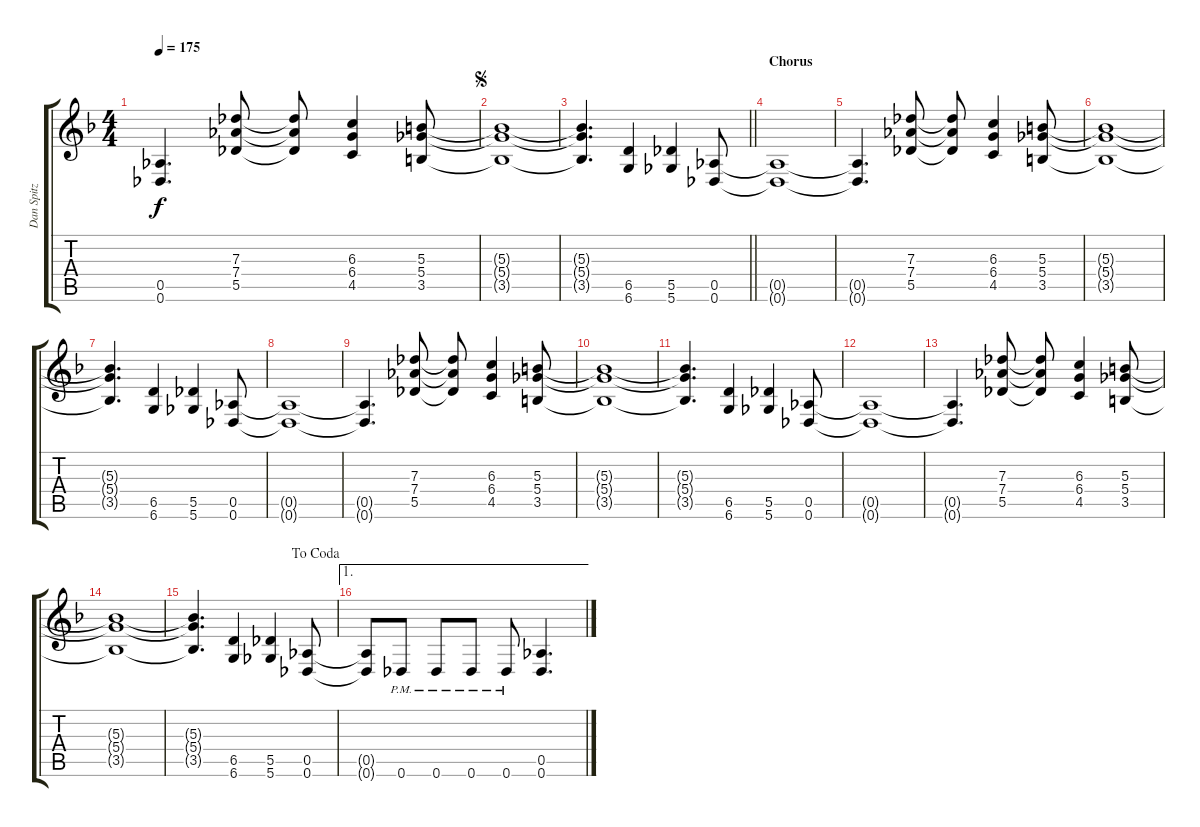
\track ("Dan Spitz" "Dan Spitz") {instrument distortionguitar}
\staff {score tabs}
\tuning (Eb4 Bb3 Gb3 Db3 Ab2 Db2) {hide}
\ts (4 4)
\tempo 175
\clef g2
\ks f
(0.5 0.6).4{d dy f} (7.3 7.4 5.5).8 (7.3{t} 7.4{t} 5.5{t}).8 (6.3 6.4 4.5).4 (5.3 5.4 3.5).8 |
\jump segno
(5.3{t} 5.4{t} 3.5{t}).1 |
\barLineRight lightlight
(5.3{t} 5.4{t} 3.5{t}).4{d} (6.5 6.6).4 (5.5 5.6).4 (0.5 0.6).8 |
\section ("" "Chorus")
(0.5{t} 0.6{t}).1 |
(0.5{t} 0.6{t}).4{d} (7.3 7.4 5.5).8 (7.3{t} 7.4{t} 5.5{t}).8 (6.3 6.4 4.5).4 (5.3 5.4 3.5).8 |
(5.3{t} 5.4{t} 3.5{t}).1 |
(5.3{t} 5.4{t} 3.5{t}).4{d} (6.5 6.6).4 (5.5 5.6).4 (0.5 0.6).8 |
(0.5{t} 0.6{t}).1 |
(0.5{t} 0.6{t}).4{d} (7.3 7.4 5.5).8 (7.3{t} 7.4{t} 5.5{t}).8 (6.3 6.4 4.5).4 (5.3 5.4 3.5).8 |
(5.3{t} 5.4{t} 3.5{t}).1 |
(5.3{t} 5.4{t} 3.5{t}).4{d} (6.5 6.6).4 (5.5 5.6).4 (0.5 0.6).8 |
(0.5{t} 0.6{t}).1 |
(0.5{t} 0.6{t}).4{d} (7.3 7.4 5.5).8 (7.3{t} 7.4{t} 5.5{t}).8 (6.3 6.4 4.5).4 (5.3 5.4 3.5).8 |
(5.3{t} 5.4{t} 3.5{t}).1 |
\jump dacoda
(5.3{t} 5.4{t} 3.5{t}).4{d} (6.5 6.6).4 (5.5 5.6).4 (0.5 0.6).8 |
\ae 1
(0.5{t} 0.6{t}).8 0.6{pm}.8 0.6{pm}.8 0.6{pm}.8 0.6{pm}.8 (0.5 0.6).4{d}
